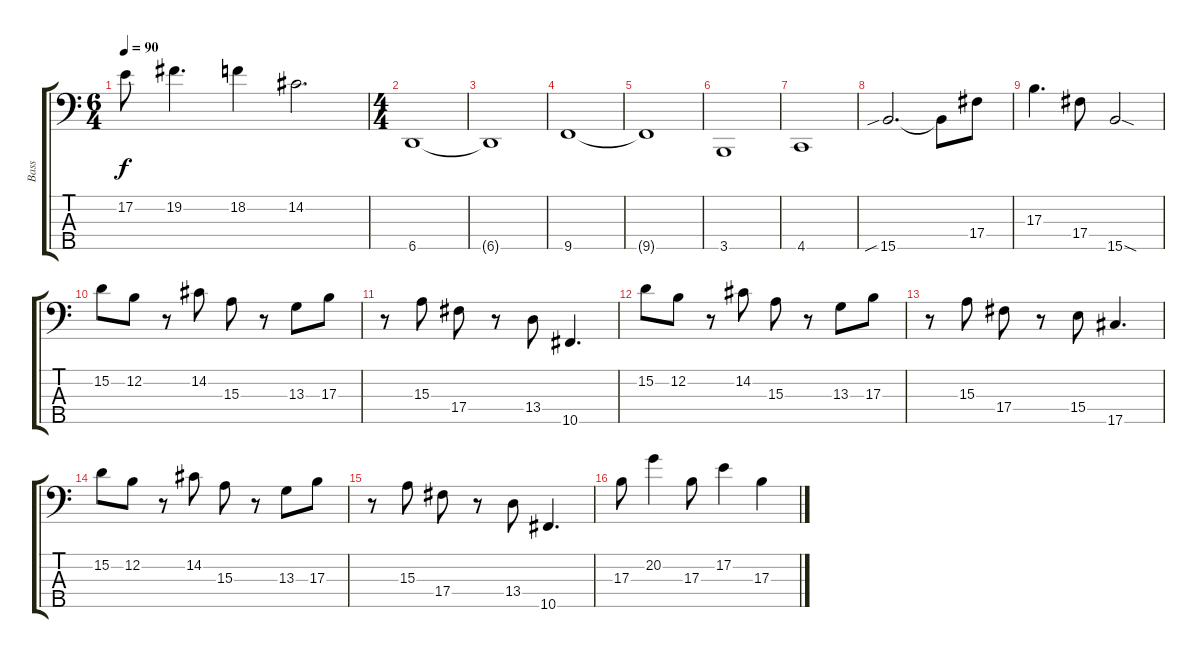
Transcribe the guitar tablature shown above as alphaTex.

\track ("Bass" "Bass") {instrument electricbassfinger}
\staff {score tabs}
\tuning (E2 B1 Gb1 Db1 Ab0) {hide}
\ts (6 4)
\tempo 90
\clef f4
\ks c
17.2.8{dy f} 19.2.4{d} 18.2.4 14.2.2{d} |
\ts (4 4)
6.5.1 |
6.5{t}.1 |
9.5.1 |
9.5{t}.1 |
3.5.1 |
4.5.1 |
15.5{sib}.2{d} 15.5{t}.8 17.4.8 |
17.3.4{d} 17.4.8 15.5{sod}.2 |
15.2.8 12.2.8 r.8 14.2.8 15.3.8 r.8 13.3.8 17.3.8 |
r.8 15.3.8 17.4.8 r.8 13.4.8 10.5.4{d} |
15.2.8 12.2.8 r.8 14.2.8 15.3.8 r.8 13.3.8 17.3.8 |
r.8 15.3.8 17.4.8 r.8 15.4.8 17.5.4{d} |
15.2.8 12.2.8 r.8 14.2.8 15.3.8 r.8 13.3.8 17.3.8 |
r.8 15.3.8 17.4.8 r.8 13.4.8 10.5.4{d} |
17.3.8 20.2.4 17.3.8 17.2.4 17.3.4
